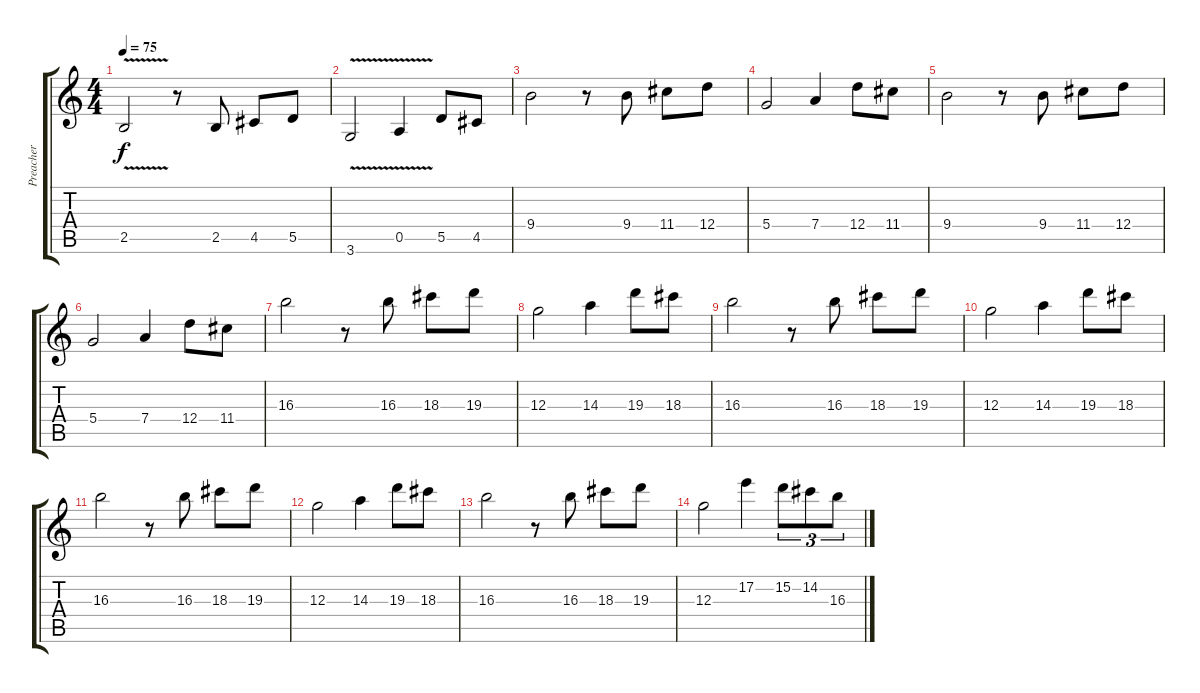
\track ("Preacher" "Preacher") {instrument distortionguitar}
\staff {score tabs}
\tuning (E4 B3 G3 D3 A2 E2) {hide}
\ts (4 4)
\tempo 75
\clef g2
\ks c
2.5{v}.2{dy f} r.8 2.5.8 4.5.8 5.5.8 |
3.6{v}.2 0.5{v}.4 5.5.8 4.5.8 |
9.4.2 r.8 9.4.8 11.4.8 12.4.8 |
5.4.2 7.4.4 12.4.8 11.4.8 |
9.4.2 r.8 9.4.8 11.4.8 12.4.8 |
5.4.2 7.4.4 12.4.8 11.4.8 |
16.3.2 r.8 16.3.8 18.3.8 19.3.8 |
12.3.2 14.3.4 19.3.8 18.3.8 |
16.3.2 r.8 16.3.8 18.3.8 19.3.8 |
12.3.2 14.3.4 19.3.8 18.3.8 |
16.3.2 r.8 16.3.8 18.3.8 19.3.8 |
12.3.2 14.3.4 19.3.8 18.3.8 |
16.3.2 r.8 16.3.8 18.3.8 19.3.8 |
12.3.2 17.2.4 15.2.8{tu (3 2)} 14.2.8{tu (3 2)} 16.3.8{tu (3 2)}
